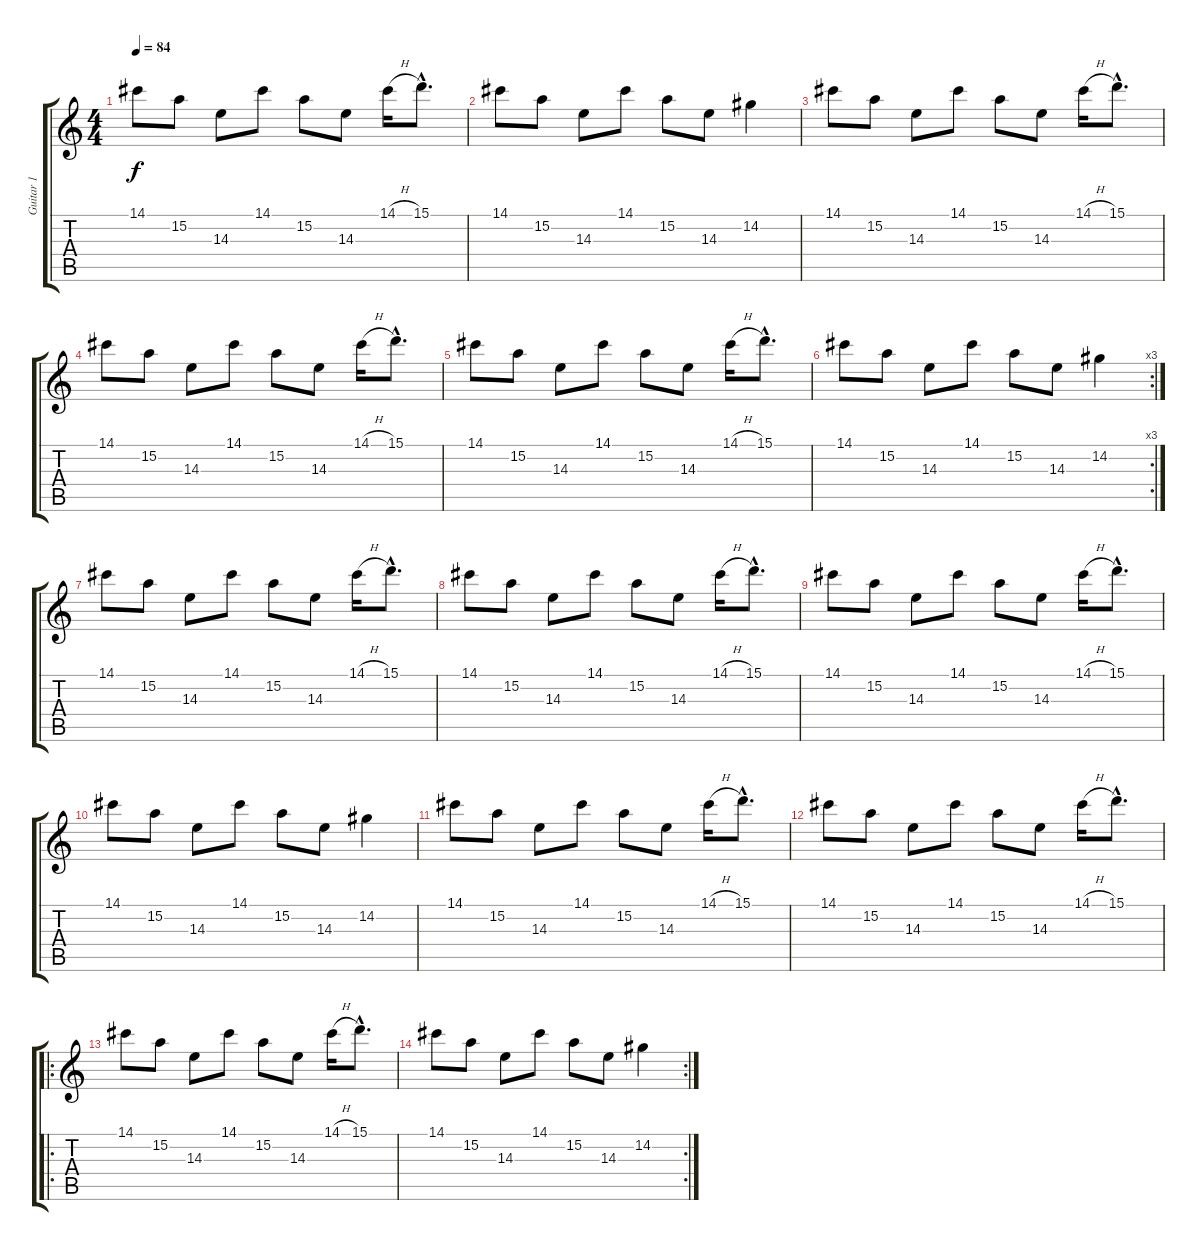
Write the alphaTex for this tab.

\track ("Guitar 1" "Guitar 1") {instrument electricguitarclean}
\staff {score tabs}
\tuning (B3 Gb3 D3 A2 E2 B1) {hide}
\ts (4 4)
\tempo 84
\clef g2
\ks c
14.1.8{dy f} 15.2.8 14.3.8 14.1.8 15.2.8 14.3.8 14.1{h}.16 15.1{hac}.8{d} |
14.1.8 15.2.8 14.3.8 14.1.8 15.2.8 14.3.8 14.2.4 |
14.1.8 15.2.8 14.3.8 14.1.8 15.2.8 14.3.8 14.1{h}.16 15.1{hac}.8{d} |
14.1.8 15.2.8 14.3.8 14.1.8 15.2.8 14.3.8 14.1{h}.16 15.1{hac}.8{d} |
14.1.8 15.2.8 14.3.8 14.1.8 15.2.8 14.3.8 14.1{h}.16 15.1{hac}.8{d} |
\rc 3
14.1.8 15.2.8 14.3.8 14.1.8 15.2.8 14.3.8 14.2.4 |
14.1.8 15.2.8 14.3.8 14.1.8 15.2.8 14.3.8 14.1{h}.16 15.1{hac}.8{d} |
14.1.8 15.2.8 14.3.8 14.1.8 15.2.8 14.3.8 14.1{h}.16 15.1{hac}.8{d} |
14.1.8 15.2.8 14.3.8 14.1.8 15.2.8 14.3.8 14.1{h}.16 15.1{hac}.8{d} |
14.1.8 15.2.8 14.3.8 14.1.8 15.2.8 14.3.8 14.2.4 |
14.1.8 15.2.8 14.3.8 14.1.8 15.2.8 14.3.8 14.1{h}.16 15.1{hac}.8{d} |
14.1.8 15.2.8 14.3.8 14.1.8 15.2.8 14.3.8 14.1{h}.16 15.1{hac}.8{d} |
\ro
14.1.8 15.2.8 14.3.8 14.1.8 15.2.8 14.3.8 14.1{h}.16 15.1{hac}.8{d} |
\rc 2
14.1.8 15.2.8 14.3.8 14.1.8 15.2.8 14.3.8 14.2.4
